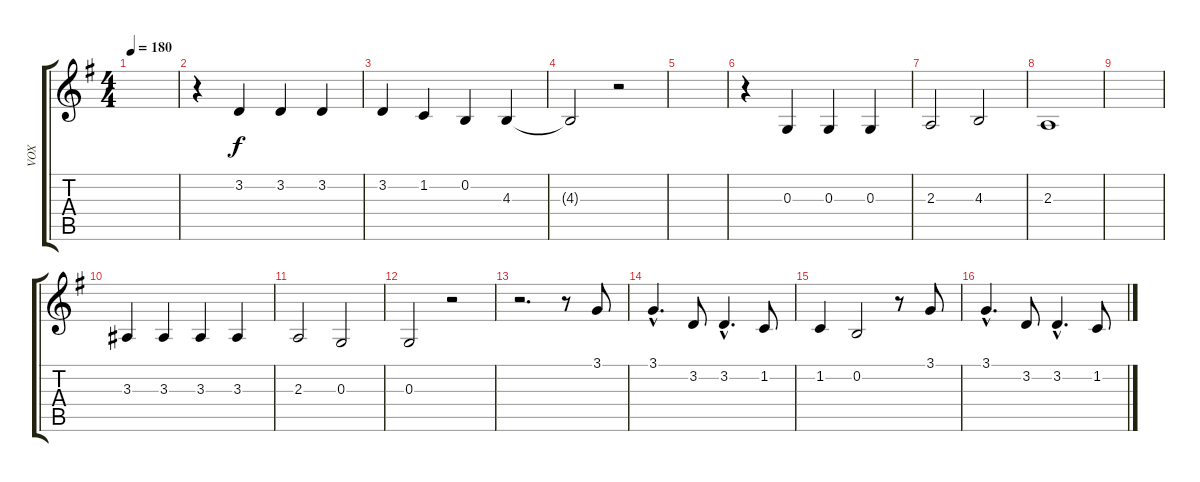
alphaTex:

\track ("VOX" "VOX") {instrument tenorsax}
\staff {score tabs}
\tuning (E4 B3 G3 D3 A2 E2) {hide}
\ts (4 4)
\tempo 180
\clef g2
\ks g
|
r.4 3.2.4 3.2.4 3.2.4 |
3.2.4 1.2.4 0.2.4 4.3.4 |
4.3{t}.2 r.2 |
|
r.4 0.3.4 0.3.4 0.3.4 |
2.3.2 4.3.2 |
2.3.1 |
|
3.3.4 3.3.4 3.3.4 3.3.4 |
2.3.2 0.3.2 |
0.3.2 r.2 |
r.2{d} r.8 3.1.8 |
3.1{hac}.4{d} 3.2.8 3.2{hac}.4{d} 1.2.8 |
1.2.4 0.2.2 r.8 3.1.8 |
3.1{hac}.4{d} 3.2.8 3.2{hac}.4{d} 1.2.8
